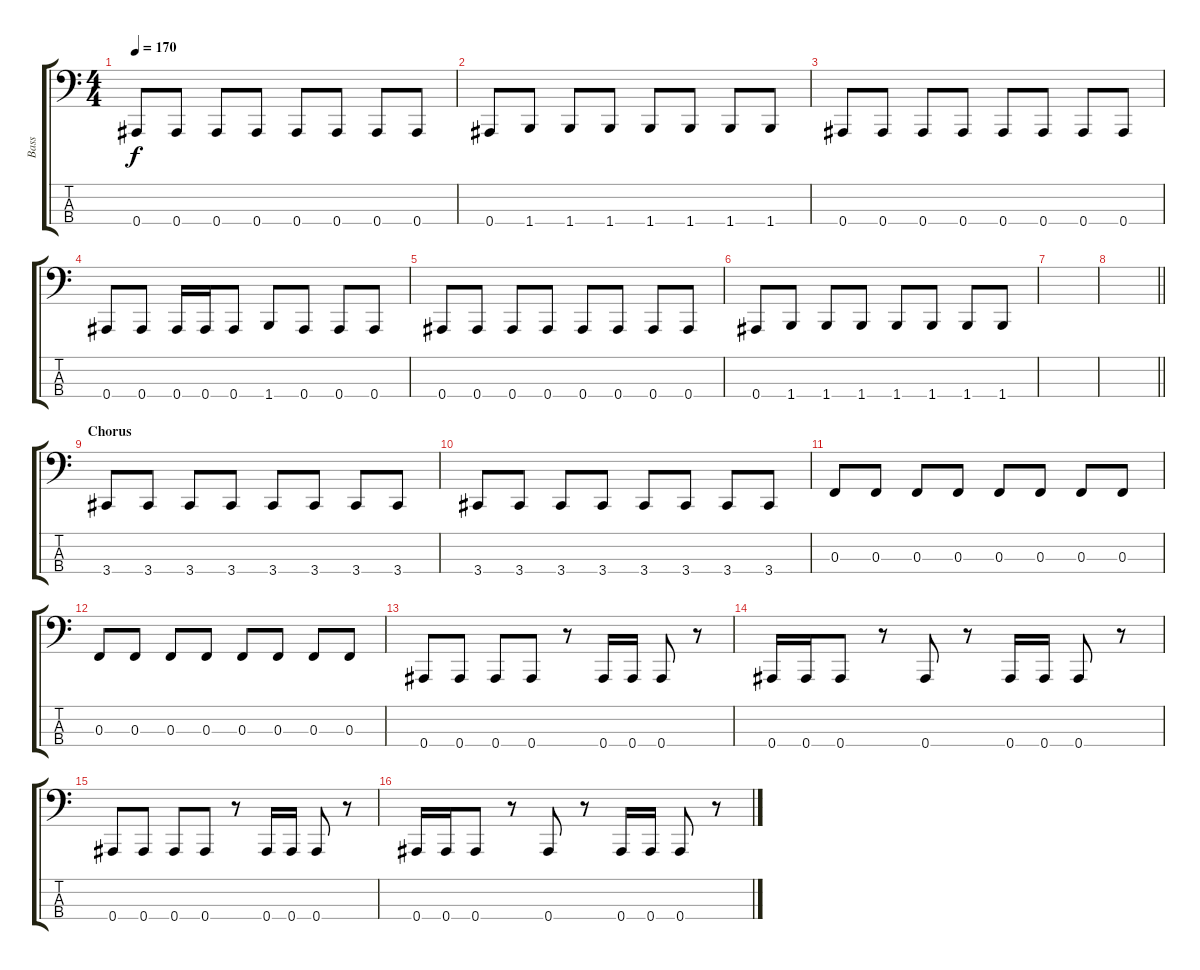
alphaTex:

\track ("Bass" "Bass") {instrument electricbassfinger}
\staff {score tabs}
\tuning (Eb2 Bb1 F1 Bb0) {hide}
\ts (4 4)
\tempo 170
\clef f4
\ks c
0.4.8{dy f} 0.4.8 0.4.8 0.4.8 0.4.8 0.4.8 0.4.8 0.4.8 |
0.4.8 1.4.8 1.4.8 1.4.8 1.4.8 1.4.8 1.4.8 1.4.8 |
0.4.8 0.4.8 0.4.8 0.4.8 0.4.8 0.4.8 0.4.8 0.4.8 |
0.4.8 0.4.8 0.4.16 0.4.16 0.4.8 1.4.8 0.4.8 0.4.8 0.4.8 |
0.4.8 0.4.8 0.4.8 0.4.8 0.4.8 0.4.8 0.4.8 0.4.8 |
0.4.8 1.4.8 1.4.8 1.4.8 1.4.8 1.4.8 1.4.8 1.4.8 |
|
\barLineRight lightlight
|
\section ("" "Chorus")
3.4.8 3.4.8 3.4.8 3.4.8 3.4.8 3.4.8 3.4.8 3.4.8 |
3.4.8 3.4.8 3.4.8 3.4.8 3.4.8 3.4.8 3.4.8 3.4.8 |
0.3.8 0.3.8 0.3.8 0.3.8 0.3.8 0.3.8 0.3.8 0.3.8 |
0.3.8 0.3.8 0.3.8 0.3.8 0.3.8 0.3.8 0.3.8 0.3.8 |
0.4.8 0.4.8 0.4.8 0.4.8 r.8 0.4.16 0.4.16 0.4.8 r.8 |
0.4.16 0.4.16 0.4.8 r.8 0.4.8 r.8 0.4.16 0.4.16 0.4.8 r.8 |
0.4.8 0.4.8 0.4.8 0.4.8 r.8 0.4.16 0.4.16 0.4.8 r.8 |
0.4.16 0.4.16 0.4.8 r.8 0.4.8 r.8 0.4.16 0.4.16 0.4.8 r.8
